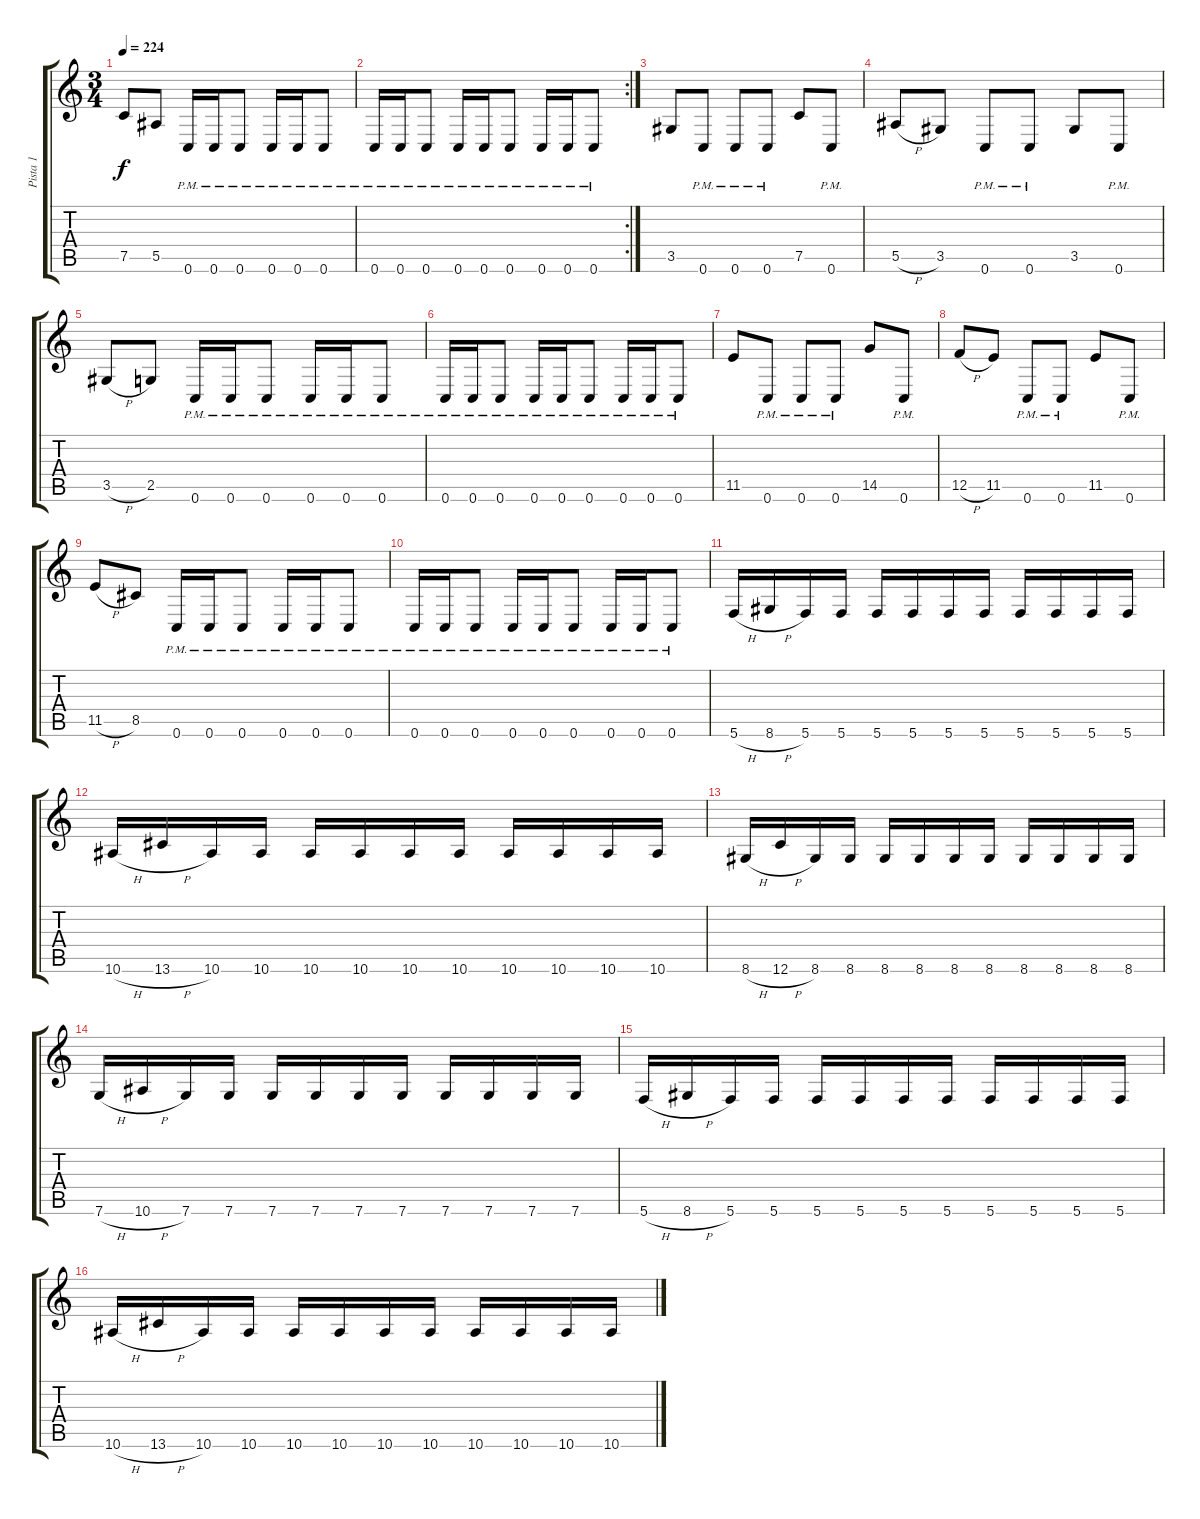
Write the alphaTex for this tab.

\track ("Pista 1" "Pista 1") {instrument distortionguitar}
\staff {score tabs}
\tuning (C4 G3 Eb3 Bb2 F2 C2) {hide}
\ts (3 4)
\tempo 224
\clef g2
\ks c
7.5.8{dy f} 5.5.8 0.6{pm}.16 0.6{pm}.16 0.6{pm}.8 0.6{pm}.16 0.6{pm}.16 0.6{pm}.8 |
\rc 2
0.6{pm}.16 0.6{pm}.16 0.6{pm}.8 0.6{pm}.16 0.6{pm}.16 0.6{pm}.8 0.6{pm}.16 0.6{pm}.16 0.6{pm}.8 |
3.5.8 0.6{pm}.8 0.6{pm}.8 0.6{pm}.8 7.5.8 0.6{pm}.8 |
5.5{h}.8 3.5.8 0.6{pm}.8 0.6{pm}.8 3.5.8 0.6{pm}.8 |
3.5{h}.8 2.5.8 0.6{pm}.16 0.6{pm}.16 0.6{pm}.8 0.6{pm}.16 0.6{pm}.16 0.6{pm}.8 |
0.6{pm}.16 0.6{pm}.16 0.6{pm}.8 0.6{pm}.16 0.6{pm}.16 0.6{pm}.8 0.6{pm}.16 0.6{pm}.16 0.6{pm}.8 |
11.5.8 0.6{pm}.8 0.6{pm}.8 0.6{pm}.8 14.5.8 0.6{pm}.8 |
12.5{h}.8 11.5.8 0.6{pm}.8 0.6{pm}.8 11.5.8 0.6{pm}.8 |
11.5{h}.8 8.5.8 0.6{pm}.16 0.6{pm}.16 0.6{pm}.8 0.6{pm}.16 0.6{pm}.16 0.6{pm}.8 |
0.6{pm}.16 0.6{pm}.16 0.6{pm}.8 0.6{pm}.16 0.6{pm}.16 0.6{pm}.8 0.6{pm}.16 0.6{pm}.16 0.6{pm}.8 |
5.6{h}.16 8.6{h}.16 5.6.16 5.6.16 5.6.16 5.6.16 5.6.16 5.6.16 5.6.16 5.6.16 5.6.16 5.6.16 |
10.6{h}.16 13.6{h}.16 10.6.16 10.6.16 10.6.16 10.6.16 10.6.16 10.6.16 10.6.16 10.6.16 10.6.16 10.6.16 |
8.6{h}.16 12.6{h}.16 8.6.16 8.6.16 8.6.16 8.6.16 8.6.16 8.6.16 8.6.16 8.6.16 8.6.16 8.6.16 |
7.6{h}.16 10.6{h}.16 7.6.16 7.6.16 7.6.16 7.6.16 7.6.16 7.6.16 7.6.16 7.6.16 7.6.16 7.6.16 |
5.6{h}.16 8.6{h}.16 5.6.16 5.6.16 5.6.16 5.6.16 5.6.16 5.6.16 5.6.16 5.6.16 5.6.16 5.6.16 |
10.6{h}.16 13.6{h}.16 10.6.16 10.6.16 10.6.16 10.6.16 10.6.16 10.6.16 10.6.16 10.6.16 10.6.16 10.6.16
